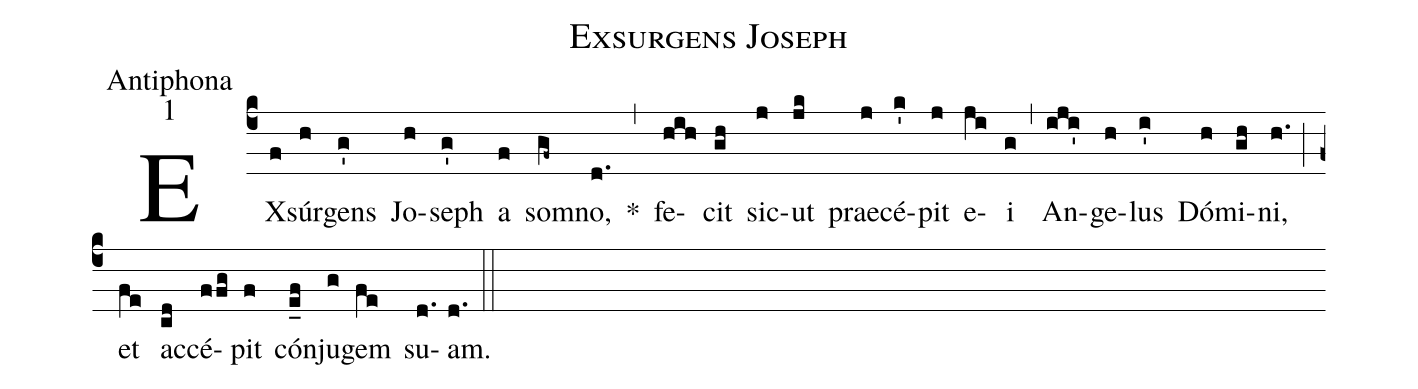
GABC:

name:Exsurgens Joseph;
office-part:Antiphona;
mode:1;
%%
(c4) EX(f)súr(h)gens(g') Jo(h)seph(g') a(f) so(gf~)mno,(d.) *(,) fe(hih)cit(gh) sic(j)ut(jk) prae(j)cé(k')pit(j) e(ji)i(g) (,) An(iji')ge(h)lus(i') Dó(h)mi(gh)ni,(h.) (;) et(fe) ac(cd)cé(ffg)pit(f) cón(e_f)ju(g)gem(fe) su(d.)am.(d.) (::)
